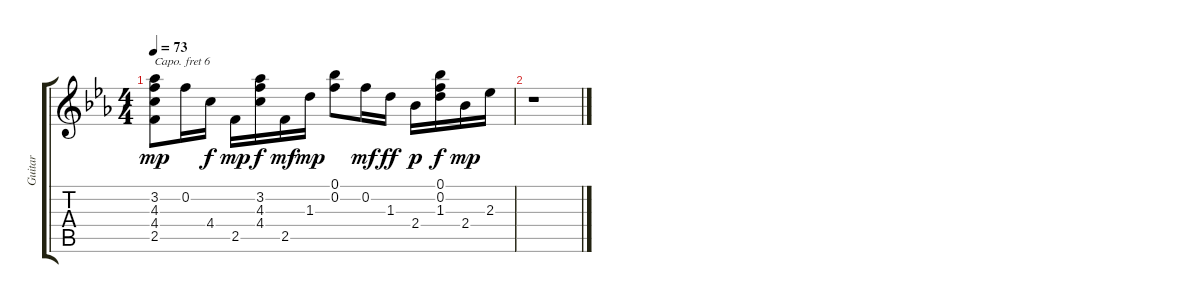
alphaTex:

\track ("Guitar" "Guitar") {instrument acousticguitarsteel}
\staff {score tabs}
\capo 6
\tuning (E4 B3 G3 D3 A2 E2) {hide}
\ts (4 4)
\tempo 73
\clef g2
\ks eb
(3.2 4.3 4.4 2.5).8{dy mp} 0.2.16 4.4.16{dy f} 2.5.16{dy mp} (3.2 4.3 4.4).16{dy f} 2.5.16{dy mf} 1.3.16{dy mp} (0.1 0.2).8 0.2.16{dy mf} 1.3.16{dy ff} 2.4.16{dy p} (0.1 0.2 1.3).16{dy f} 2.4.16{dy mp} 2.3.16 |
r.1
